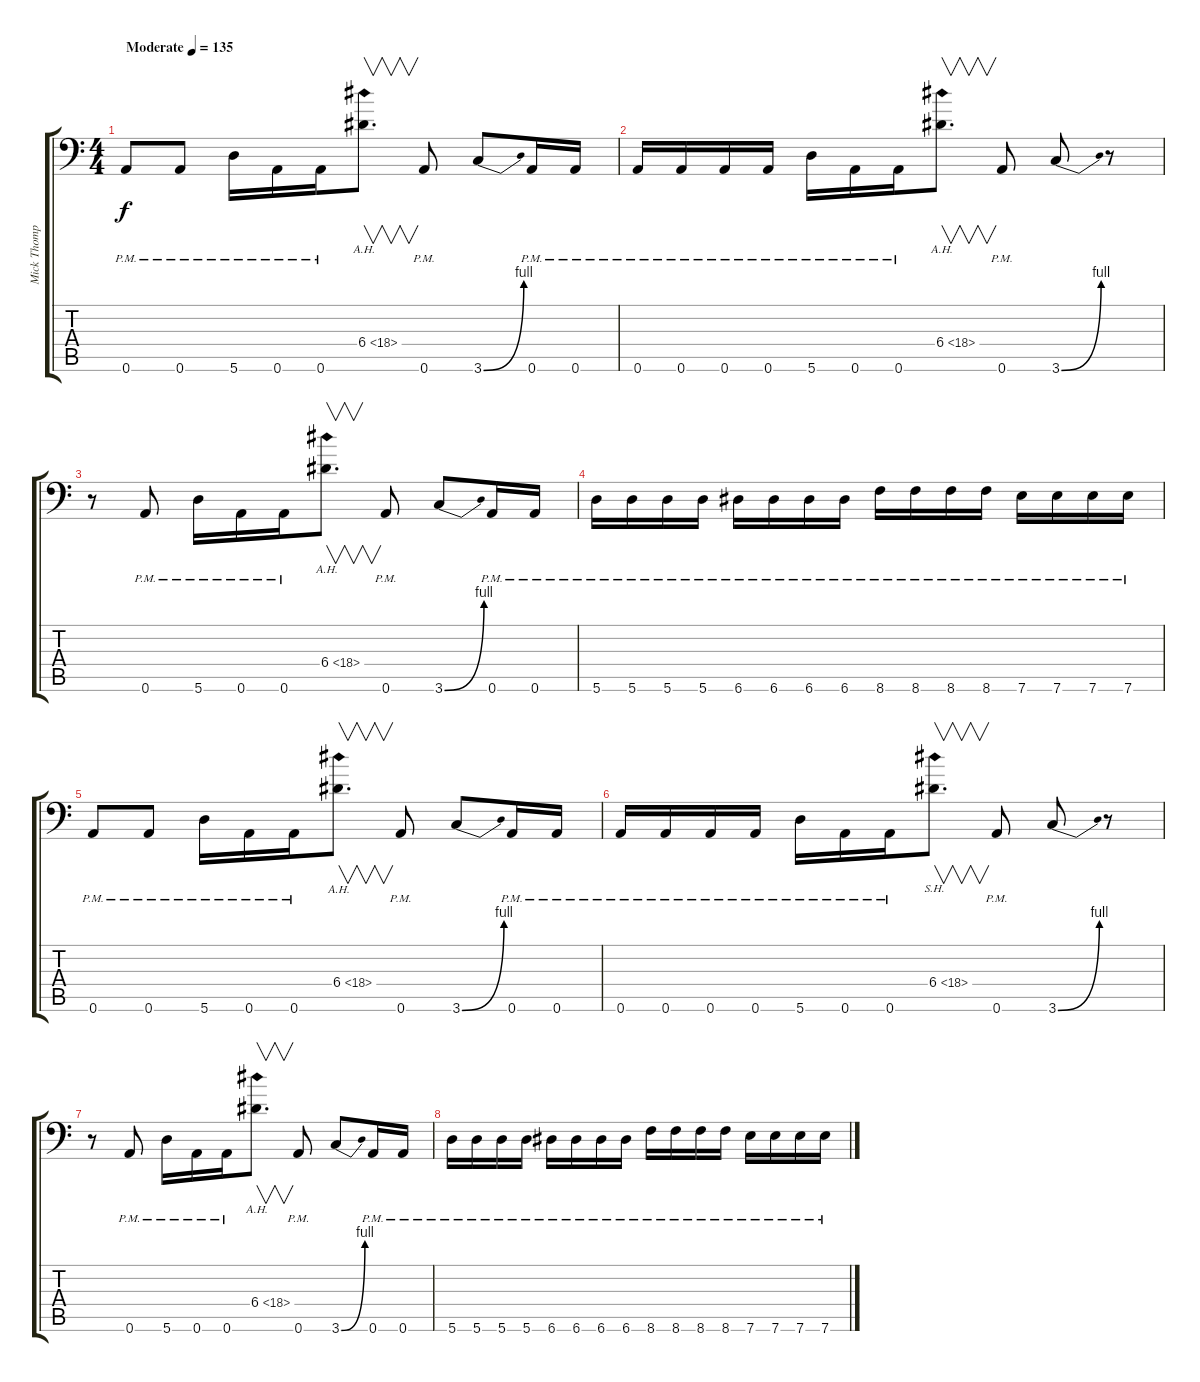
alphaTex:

\track ("Mick Thompson" "Mick Thomp") {instrument distortionguitar}
\staff {score tabs}
\tuning (B3 Gb3 D3 A2 E2 A1) {hide}
\ts (4 4)
\tempo (135 "Moderate")
\clef f4
\ks c
0.6{pm}.8{dy f instrument distortionguitar} 0.6{pm}.8 5.6{pm}.16 0.6{pm}.16 0.6{pm}.16 6.4{ah 12}.8{v d} 0.6{pm}.8 3.6{be (bend 0 0 60 4)}.8 0.6{pm}.16 0.6{pm}.16 |
0.6{pm}.16 0.6{pm}.16 0.6{pm}.16 0.6{pm}.16 5.6{pm}.16 0.6{pm}.16 0.6{pm}.16 6.4{ah 12}.8{v d} 0.6{pm}.8 3.6{be (bend 0 0 60 4)}.8 r.8 |
r.8 0.6{pm}.8 5.6{pm}.16 0.6{pm}.16 0.6{pm}.16 6.4{ah 12}.8{v d} 0.6{pm}.8 3.6{be (bend 0 0 60 4)}.8 0.6{pm}.16 0.6{pm}.16 |
5.6{pm}.16 5.6{pm}.16 5.6{pm}.16 5.6{pm}.16 6.6{pm}.16 6.6{pm}.16 6.6{pm}.16 6.6{pm}.16 8.6{pm}.16 8.6{pm}.16 8.6{pm}.16 8.6{pm}.16 7.6{pm}.16 7.6{pm}.16 7.6{pm}.16 7.6{pm}.16 |
0.6{pm}.8 0.6{pm}.8 5.6{pm}.16 0.6{pm}.16 0.6{pm}.16 6.4{ah 12}.8{v d} 0.6{pm}.8 3.6{be (bend 0 0 60 4)}.8 0.6{pm}.16 0.6{pm}.16 |
0.6{pm}.16 0.6{pm}.16 0.6{pm}.16 0.6{pm}.16 5.6{pm}.16 0.6{pm}.16 0.6{pm}.16 6.4{sh 12}.8{v d} 0.6{pm}.8 3.6{be (bend 0 0 60 4)}.8 r.8 |
r.8 0.6{pm}.8 5.6{pm}.16 0.6{pm}.16 0.6{pm}.16 6.4{ah 12}.8{v d} 0.6{pm}.8 3.6{be (bend 0 0 60 4)}.8 0.6{pm}.16 0.6{pm}.16 |
5.6{pm}.16 5.6{pm}.16 5.6{pm}.16 5.6{pm}.16 6.6{pm}.16 6.6{pm}.16 6.6{pm}.16 6.6{pm}.16 8.6{pm}.16 8.6{pm}.16 8.6{pm}.16 8.6{pm}.16 7.6{pm}.16 7.6{pm}.16 7.6{pm}.16 7.6{pm}.16
